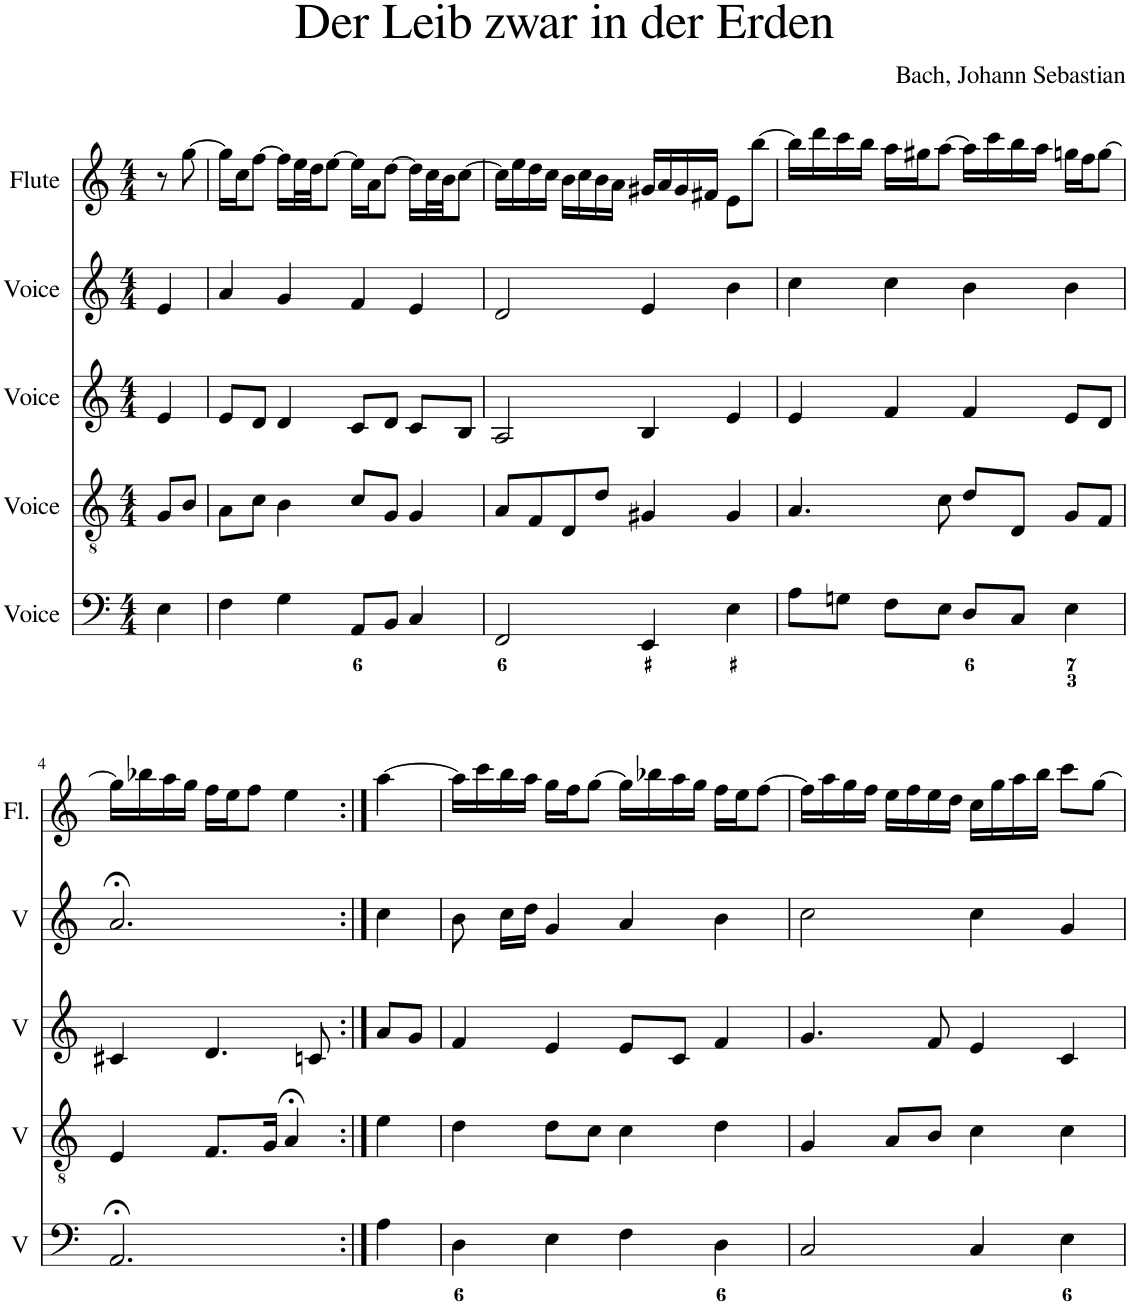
**kern	**kern	**kern	**kern	**kern
*part5	*part4	*part3	*part2	*part1
*staff5	*staff4	*staff3	*staff2	*staff1
*I"Voice	*I"Voice	*I"Voice	*I"Voice	*I"Flute
*I'V	*I'V	*I'V	*I'V	*I'Fl.
*clefF4	*clefGv2	*clefG2	*clefG2	*clefG2
*k[]	*k[]	*k[]	*k[]	*k[]
*M4/4	*M4/4	*M4/4	*M4/4	*M4/4
=	=	=	=	=
4E\	8G/L	4e/	4e/	8r
.	8B/J	.	.	[8gg\
=1	=1	=1	=1	=1
4F\	8A\L	8e/L	4a/	16gg\LL]
.	.	.	.	16cc\J
.	8c\J	8d/J	.	[8ff\J
4G\	4B\	4d/	4g/	16ff\LL]
.	.	.	.	32ee\L
.	.	.	.	32dd\JJ
.	.	.	.	[8ee\J
8AA/L	8c/L	8c/L	4f/	16ee\LL]
.	.	.	.	16a\J
8BB/J	8G/J	8d/J	.	[8dd\J
4C/	4G/	8c/L	4e/	16dd\LL]
.	.	.	.	32cc\L
.	.	.	.	32b\JJ
.	.	8B/J	.	[8cc\J
=2	=2	=2	=2	=2
2FF/	8A/L	2A/	2d/	16cc\LL]
.	.	.	.	16ee\
.	8F/	.	.	16dd\
.	.	.	.	16cc\JJ
.	8D/	.	.	16b\LL
.	.	.	.	16cc\
.	8d/J	.	.	16b\
.	.	.	.	16a\JJ
4EE/	4G#X/	4B/	4e/	16g#X/LL
.	.	.	.	16a/
.	.	.	.	16g#/
.	.	.	.	16f#X/JJ
4E\	4G#/	4e/	4b\	8e\L
.	.	.	.	[8bb\J
=3	=3	=3	=3	=3
8A\L	4.A/	4e/	4cc\	16bb\LL]
.	.	.	.	16ddd\
8Gn\J	.	.	.	16ccc\
.	.	.	.	16bb\JJ
8F\L	.	4f/	4cc\	16aa\LL
.	.	.	.	16gg#X\J
8E\J	8c\	.	.	[8aa\J
8D/L	8d/L	4f/	4b\	16aa\LL]
.	.	.	.	16ccc\
8C/J	8D/J	.	.	16bb\
.	.	.	.	16aa\JJ
4E\	8G/L	8e/L	4b\	16ggn\LL
.	.	.	.	16ff\J
.	8F/J	8d/J	.	[8gg\J
!!LO:LB:g=z
=4	=4	=4	=4	=4
2.AA;</	4E/	4c#X/	2.a;</	16gg\LL]
.	.	.	.	16bb-X\
.	.	.	.	16aa\
.	.	.	.	16gg\JJ
.	8.F/L	4.d/	.	16ff\LL
.	.	.	.	16ee\J
.	.	.	.	8ff\J
.	16G/Jk	.	.	.
.	4A;</	.	.	4ee\
.	.	8cn/	.	.
=4X1:|!	=4X1:|!	=4X1:|!	=4X1:|!	=4X1:|!
4A\	4e\	8a/L	4cc\	[4aa\
.	.	8g/J	.	.
=5	=5	=5	=5	=5
4D\	4d\	4f/	8b\	16aa\LL]
.	.	.	.	16ccc\
.	.	.	16cc\LL	16bb\
.	.	.	16dd\JJ	16aa\JJ
4E\	8d\L	4e/	4g/	16gg\LL
.	.	.	.	16ff\J
.	8c\J	.	.	[8gg\J
4F\	4c\	8e/L	4a/	16gg\LL]
.	.	.	.	16bb-X\
.	.	8c/J	.	16aa\
.	.	.	.	16gg\JJ
4D\	4d\	4f/	4b\	16ff\LL
.	.	.	.	16ee\J
.	.	.	.	[8ff\J
=6	=6	=6	=6	=6
2C/	4G/	4.g/	2cc\	16ff\LL]
.	.	.	.	16aa\
.	.	.	.	16gg\
.	.	.	.	16ff\JJ
.	8A/L	.	.	16ee\LL
.	.	.	.	16ff\
.	8B/J	8f/	.	16ee\
.	.	.	.	16dd\JJ
4C/	4c\	4e/	4cc\	16cc\LL
.	.	.	.	16gg\
.	.	.	.	16aa\
.	.	.	.	16bb\JJ
4E\	4c\	4c/	4g/	8ccc\L
.	.	.	.	[8gg\J
=	=	=	=	=
*-	*-	*-	*-	*-
